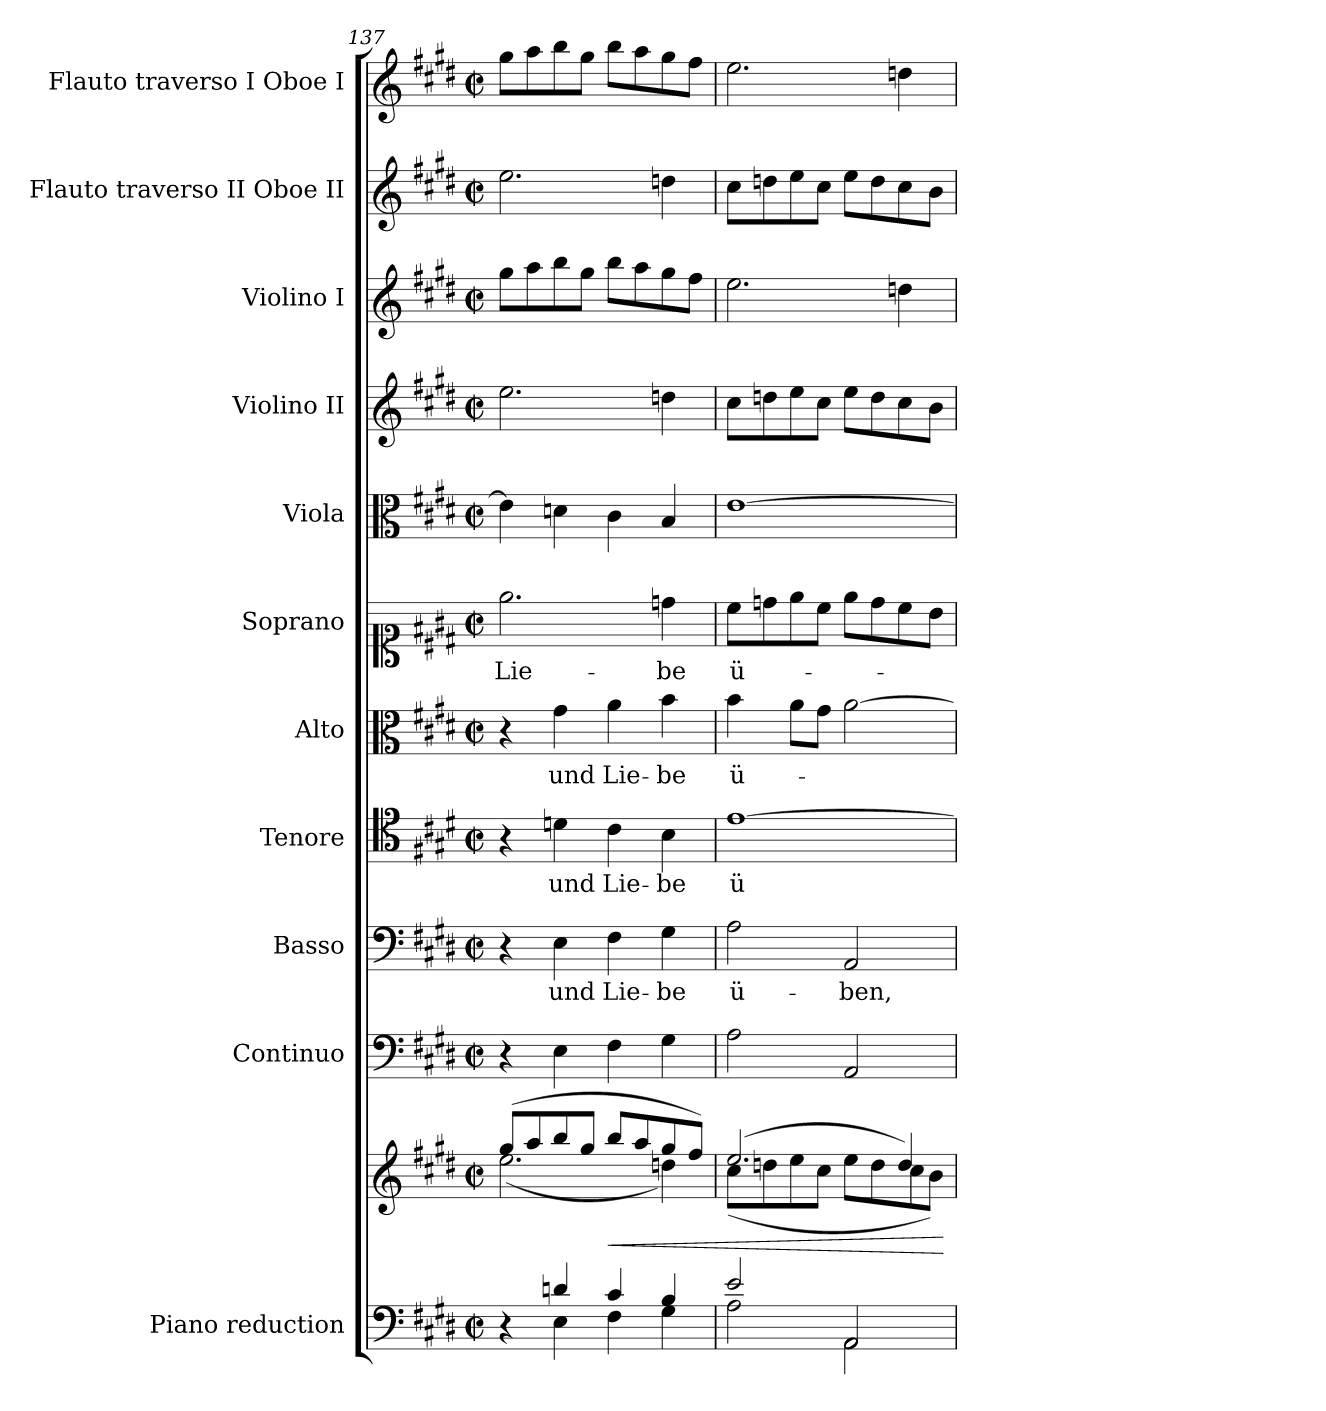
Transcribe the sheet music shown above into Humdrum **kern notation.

**kern	**kern	**dynam	**kern	**kern	**text	**kern	**text	**kern	**text	**kern	**text	**kern	**kern	**kern	**kern	**kern
*part11	*part11	*part11	*part10	*part9	*part9	*part8	*part8	*part7	*part7	*part6	*part6	*part5	*part4	*part3	*part2	*part1
*staff12	*staff11	*staff11/12	*staff10	*staff9	*staff9	*staff8	*staff8	*staff7	*staff7	*staff6	*staff6	*staff5	*staff4	*staff3	*staff2	*staff1
*I"Piano reduction	*	*	*I"Continuo	*I"Basso	*	*I"Tenore	*	*I"Alto	*	*I"Soprano	*	*I"Viola	*I"Violino II	*I"Violino I	*I"Flauto traverso II Oboe II	*I"Flauto traverso I Oboe I
*I'Pno	*	*	*	*	*	*	*	*	*	*	*	*	*	*	*I'Ob	*I'Ob
*clefF4	*clefG2	*	*clefF4	*clefF4	*	*clefC4	*	*clefC3	*	*clefC1	*	*clefC3	*clefG2	*clefG2	*clefG2	*clefG2
*k[f#c#g#d#]	*k[f#c#g#d#]	*	*k[f#c#g#d#]	*k[f#c#g#d#]	*	*k[f#c#g#d#]	*	*k[f#c#g#d#]	*	*k[f#c#g#d#]	*	*k[f#c#g#d#]	*k[f#c#g#d#]	*k[f#c#g#d#]	*k[f#c#g#d#]	*k[f#c#g#d#]
*M2/2	*M2/2	*	*M2/2	*M2/2	*	*M2/2	*	*M2/2	*	*M2/2	*	*M2/2	*M2/2	*M2/2	*M2/2	*M2/2
*met(c|)	*met(c|)	*	*met(c|)	*met(c|)	*	*met(c|)	*	*met(c|)	*	*met(c|)	*	*met(c|)	*met(c|)	*met(c|)	*met(c|)	*met(c|)
=137	=137	=137	=137	=137	=137	=137	=137	=137	=137	=137	=137	=137	=137	=137	=137	=137
*^	*^	*	*	*	*	*	*	*	*	*	*	*	*	*	*	*
!	!	!	!	!	!	!	!	!	!	!	!	!	!LO:LY:b	!	!	!	!	!
4r	4ryy	(>8gg#/L	(<2.ee\	.	4r	4r	.	4r	.	4r	.	2.ee\	Lie-	4e\]	2.ee\	8gg#\L	2.ee\	8gg#\L
.	.	8aa/	.	.	.	.	.	.	.	.	.	.	.	.	.	8aa\	.	8aa\
!	!	!	!	!	!	!	!LO:LY:b	!	!LO:LY:b	!	!LO:LY:b	!	!	!	!	!	!	!
4dn/	4E\	8bb/	.	.	4E\	4E\	und	4dn\	und	4g#\	und	.	.	4dn\	.	8bb\	.	8bb\
.	.	8gg#/J	.	.	.	.	.	.	.	.	.	.	.	.	.	8gg#\J	.	8gg#\J
!	!	!	!	!LO:HP:b	!	!	!LO:LY:b	!	!LO:LY:b	!	!LO:LY:b	!	!	!	!	!	!	!
4c#/	4F#\	8bb/L	.	<	4F#\	4F#\	Lie-	4c#\	Lie-	4a\	Lie-	.	.	4c#\	.	8bb\L	.	8bb\L
.	.	8aa/	.	.	.	.	.	.	.	.	.	.	.	.	.	8aa\	.	8aa\
!	!	!	!	!	!	!	!LO:LY:b	!	!LO:LY:b	!	!LO:LY:b	!	!LO:LY:b	!	!	!	!	!
4B/	4G#\	8gg#/	4ddn\)	.	4G#\	4G#\	be	4B\	be	4b\	be	4ddn\	be	4B/	4ddn\	8gg#\	4ddn\	8gg#\
.	.	8ff#/J)	.	.	.	.	.	.	.	.	.	.	.	.	.	8ff#\J	.	8ff#\J
=138	=138	=138	=138	=138	=138	=138	=138	=138	=138	=138	=138	=138	=138	=138	=138	=138	=138	=138
!	!	!	!	!	!	!	!LO:LY:b	!	!LO:LY:b	!	!LO:LY:b	!	!LO:LY:b	!	!	!	!	!
2e/	2A\	(>2.ee/	(<8cc#\L	.	2A\	2A\	ü-	[1e	ü-	4b\	ü-	8cc#\L	ü-	[1e	8cc#\L	2.ee\	8cc#\L	2.ee\
.	.	.	8ddn\	.	.	.	.	.	.	.	.	8ddn\	.	.	8ddn\	.	8ddn\	.
.	.	.	8ee\	.	.	.	.	.	.	8a\L	.	8ee\	.	.	8ee\	.	8ee\	.
.	.	.	8cc#\J	.	.	.	.	.	.	8g#\J	.	8cc#\J	.	.	8cc#\J	.	8cc#\J	.
!	!	!	!	!	!	!	!LO:LY:b	!	!	!	!	!	!	!	!	!	!	!
2AA/	2AA\	.	8ee\L	.	2AA/	2AA/	ben,	.	.	[2a\	.	8ee\L	.	.	8ee\L	.	8ee\L	.
.	.	.	8dd\	.	.	.	.	.	.	.	.	8dd\	.	.	8dd\	.	8dd\	.
.	.	4dd/)	8cc#\	.	.	.	.	.	.	.	.	8cc#\	.	.	8cc#\	4ddn\	8cc#\	4ddn\
.	.	.	8b\J)	.	.	.	.	.	.	.	.	8b\J	.	.	8b\J	.	8b\J	.
*v	*v	*	*	*	*	*	*	*	*	*	*	*	*	*	*	*	*	*
*	*v	*v	*	*	*	*	*	*	*	*	*	*	*	*	*	*	*
.	.	[	.	.	.	.	.	.	.	.	.	.	.	.	.	.
=	=	=	=	=	=	=	=	=	=	=	=	=	=	=	=	=
*-	*-	*-	*-	*-	*-	*-	*-	*-	*-	*-	*-	*-	*-	*-	*-	*-
